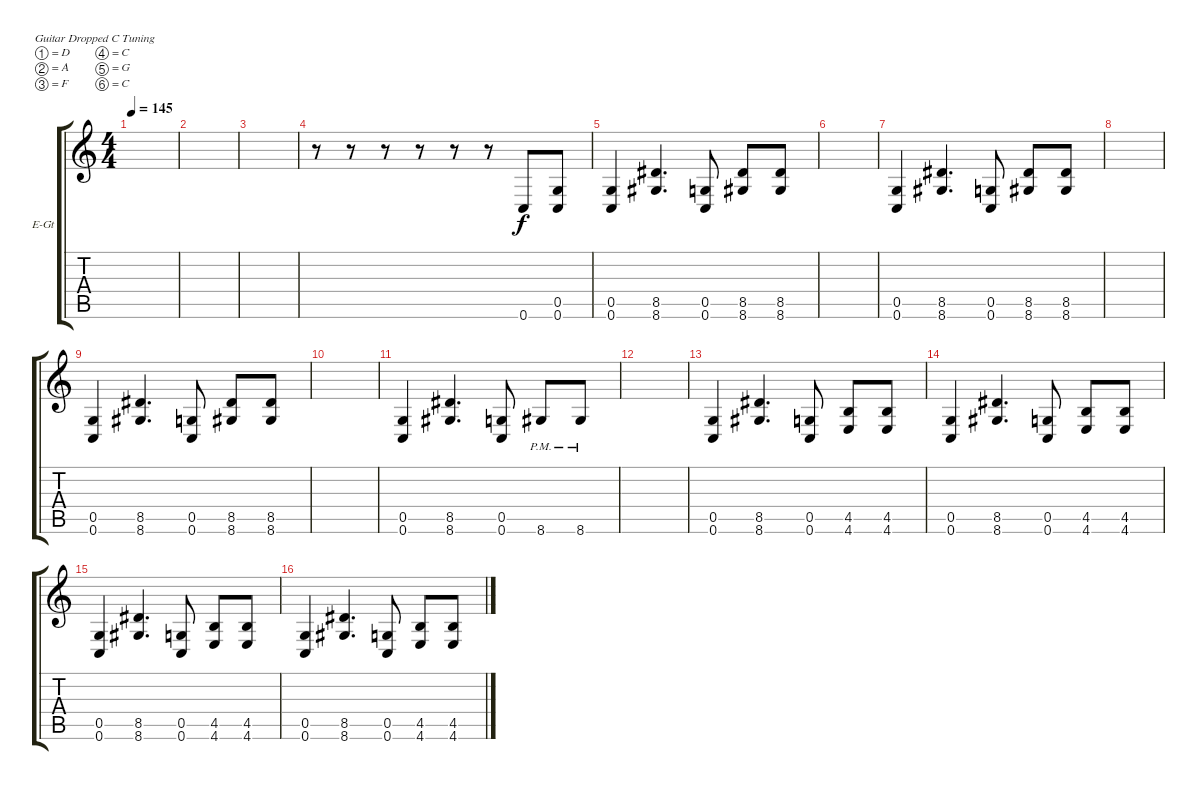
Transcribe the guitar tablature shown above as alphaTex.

\defaultSystemsLayout 4
\bracketExtendMode groupsimilarinstruments
\firstSystemTrackNameOrientation horizontal
\otherSystemsTrackNameOrientation horizontal
\track ("Electric Guitar" "E-Gt") {instrument overdrivenguitar}
\staff {score tabs}
\tuning (D4 A3 F3 C3 G2 C2)
\ts (4 4)
\tempo 145
\clef g2
\ks c
|
|
|
r.8 r.8 r.8 r.8 r.8 r.8 0.6.8 (0.6 0.5).8 |
(0.6 0.5).4 (8.5 8.6).4{d} (0.6 0.5).8 (8.5 8.6).8 (8.5 8.6).8 |
|
(0.6 0.5).4 (8.5 8.6).4{d} (0.6 0.5).8 (8.5 8.6).8 (8.5 8.6).8 |
|
(0.6 0.5).4 (8.5 8.6).4{d} (0.6 0.5).8 (8.5 8.6).8 (8.5 8.6).8 |
|
(0.6 0.5).4 (8.5 8.6).4{d} (0.6 0.5).8 8.6{pm}.8 8.6{pm}.8 |
|
(0.6 0.5).4 (8.5 8.6).4{d} (0.6 0.5).8 (4.5 4.6).8 (4.6 4.5).8 |
(0.6 0.5).4 (8.5 8.6).4{d} (0.6 0.5).8 (4.5 4.6).8 (4.6 4.5).8 |
(0.6 0.5).4 (8.5 8.6).4{d} (0.6 0.5).8 (4.5 4.6).8 (4.6 4.5).8 |
(0.6 0.5).4 (8.5 8.6).4{d} (0.6 0.5).8 (4.5 4.6).8 (4.6 4.5).8
